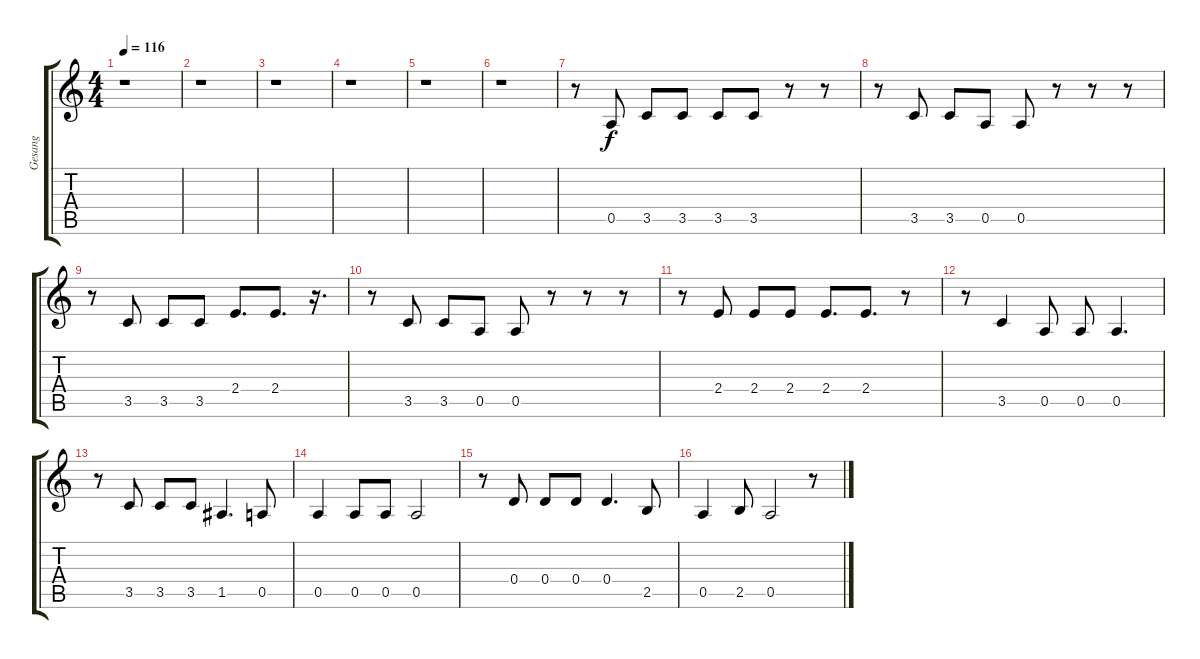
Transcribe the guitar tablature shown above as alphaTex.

\track ("Gesang" "Gesang") {instrument banjo}
\staff {score tabs}
\tuning (E4 B3 G3 D3 A2 E2) {hide}
\displaytranspose 12
\ts (4 4)
\tempo 116
\clef g2
\ks c
r.1{dy f} |
r.1 |
r.1 |
r.1 |
r.1 |
r.1 |
r.8 0.5.8 3.5.8 3.5.8 3.5.8 3.5.8 r.8 r.8 |
r.8 3.5.8 3.5.8 0.5.8 0.5.8 r.8 r.8 r.8 |
r.8 3.5.8 3.5.8 3.5.8 2.4.8{d} 2.4.8{d} r.16{d} |
r.8 3.5.8 3.5.8 0.5.8 0.5.8 r.8 r.8 r.8 |
r.8 2.4.8 2.4.8 2.4.8 2.4.8{d} 2.4.8{d} r.8 |
r.8 3.5.4 0.5.8 0.5.8 0.5.4{d} |
r.8 3.5.8 3.5.8 3.5.8 1.5.4{d} 0.5.8 |
0.5.4 0.5.8 0.5.8 0.5.2 |
r.8 0.4.8 0.4.8 0.4.8 0.4.4{d} 2.5.8 |
0.5.4 2.5.8 0.5.2 r.8
